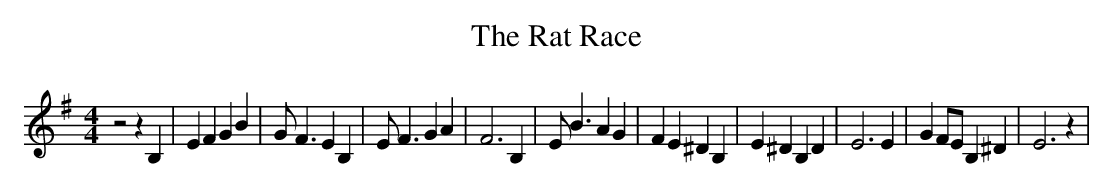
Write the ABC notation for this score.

X:1
T:The Rat Race
M:4/4
L:1/4
K:G
 z2 z B,| E F G B| G/2 F3/2 E B,| E/2 F3/2 G A| F3 B,| E/2 B3/2 A G|\
 F E ^D B,| E ^D B, D| E3 E| G F/2E/2 B, ^D| E3 z|
